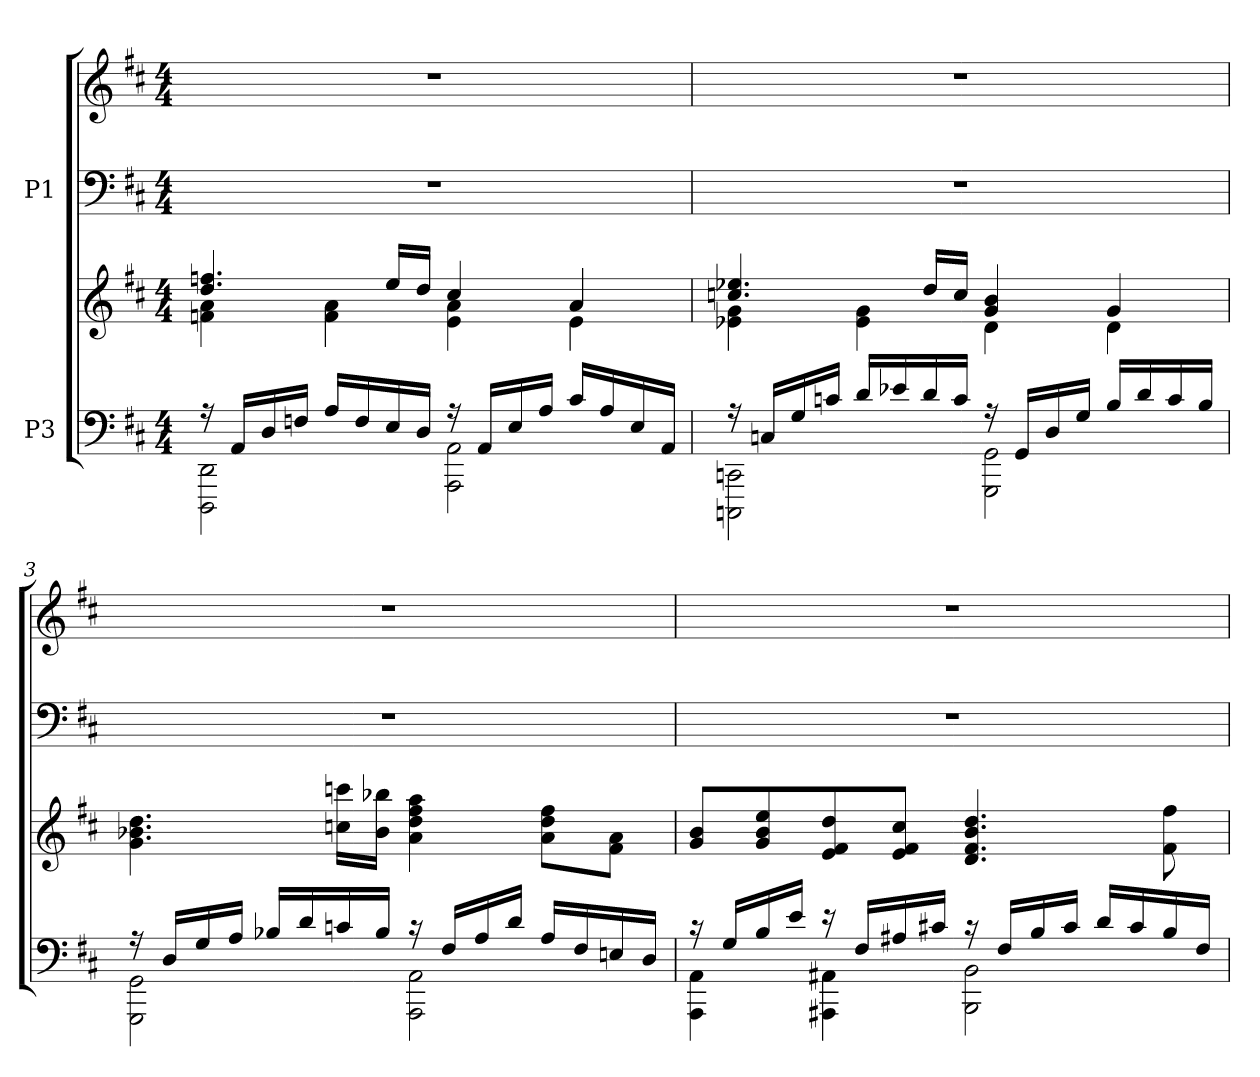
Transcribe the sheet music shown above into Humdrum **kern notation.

**kern	**kern	**kern	**kern
*part2	*part2	*part1	*part1
*staff4	*staff3	*staff2	*staff1
*I"P3	*	*I"P1	*
!!LO:PB:g=z
*clefF4	*clefG2	*clefF4	*clefG2
*k[f#c#]	*k[f#c#]	*k[f#c#]	*k[f#c#]
*D:	*D:	*D:	*D:
*M4/4	*M4/4	*M4/4	*M4/4
*MM70	*MM70	*MM70	*MM70
=1	=1	=1	=1
*^	*^	*	*
16r	2DDDi\ 2DDi	4.ddi/ 4.ffni	4fni\ 4ai	1r	1r
16AAi/LL	.	.	.	.	.
16Di/	.	.	.	.	.
16Fni/JJ	.	.	.	.	.
16Ai/LL	.	.	4fi\ 4ai	.	.
16Fi/	.	.	.	.	.
16Ei/	.	16eei/LL	.	.	.
16Di/JJ	.	16ddi/JJ	.	.	.
16r	2AAAi\ 2AAi	4cc#i/	4ei\ 4ai	.	.
16AAi/LL	.	.	.	.	.
16Ei/	.	.	.	.	.
16Ai/JJ	.	.	.	.	.
16c#i/LL	.	4ai/	4ei\	.	.
16Ai/	.	.	.	.	.
16Ei/	.	.	.	.	.
16AAi/JJ	.	.	.	.	.
=2	=2	=2	=2	=2	=2
16r	2CCCni\ 2CCni	4.ccni/ 4.ee-Xi	4e-Xi\ 4gi	1r	1r
16Cni/LL	.	.	.	.	.
16Gi/	.	.	.	.	.
16cni/JJ	.	.	.	.	.
16di/LL	.	.	4e-i\ 4gi	.	.
16e-Xi/	.	.	.	.	.
16di/	.	16ddi/LL	.	.	.
16ci/JJ	.	16cci/JJ	.	.	.
16r	2GGGi\ 2GGi	4gi/ 4bi	4di\	.	.
16GGi/LL	.	.	.	.	.
16Di/	.	.	.	.	.
16Gi/JJ	.	.	.	.	.
16Bi/LL	.	4gi/	4di\	.	.
16di/	.	.	.	.	.
16ci/	.	.	.	.	.
16Bi/JJ	.	.	.	.	.
*	*	*v	*v	*	*
=3	=3	=3	=3	=3
16r	2GGGi\ 2GGi	4.gi\ 4.b-Xi 4.ddi	1r	1r
16Di/LL	.	.	.	.
16Gi/	.	.	.	.
16Ai/JJ	.	.	.	.
16B-Xi/LL	.	.	.	.
16di/	.	.	.	.
16cni/	.	16ccni\ 16cccniLL	.	.
16B-i/JJ	.	16b-i\ 16bb-XiJJ	.	.
16r	2AAAi\ 2AAi	4ai\ 4ddi 4ff#i 4aai	.	.
16F#i/LL	.	.	.	.
16Ai/	.	.	.	.
16di/JJ	.	.	.	.
16Ai/LL	.	8ai\ 8ddi 8ff#iL	.	.
16F#i/	.	.	.	.
16Eni/	.	8f#i\ 8aiJ	.	.
16Di/JJ	.	.	.	.
!!LO:LB:g=z
=4	=4	=4	=4	=4
16r	4AAAi\ 4AAi	8gi/ 8biL	1r	1r
16Gi/LL	.	.	.	.
16Bi/	.	8gi/ 8bi 8eei	.	.
16ei/JJ	.	.	.	.
16r	4AAA#Xi\ 4AA#Xi	8ei/ 8f#i 8ddi	.	.
16F#i/LL	.	.	.	.
16A#Xi/	.	8ei/ 8f#i 8cc#iJ	.	.
16c#Xi/JJ	.	.	.	.
16r	2BBBi\ 2BBi	4.di/ 4.f#i 4.bi 4.ddi	.	.
16F#i/LL	.	.	.	.
16Bi/	.	.	.	.
16c#i/JJ	.	.	.	.
16di/LL	.	.	.	.
16c#i/	.	.	.	.
16Bi/	.	8f#i\ 8ff#i	.	.
16F#i/JJ	.	.	.	.
*v	*v	*	*	*
=	=	=	=
*-	*-	*-	*-
